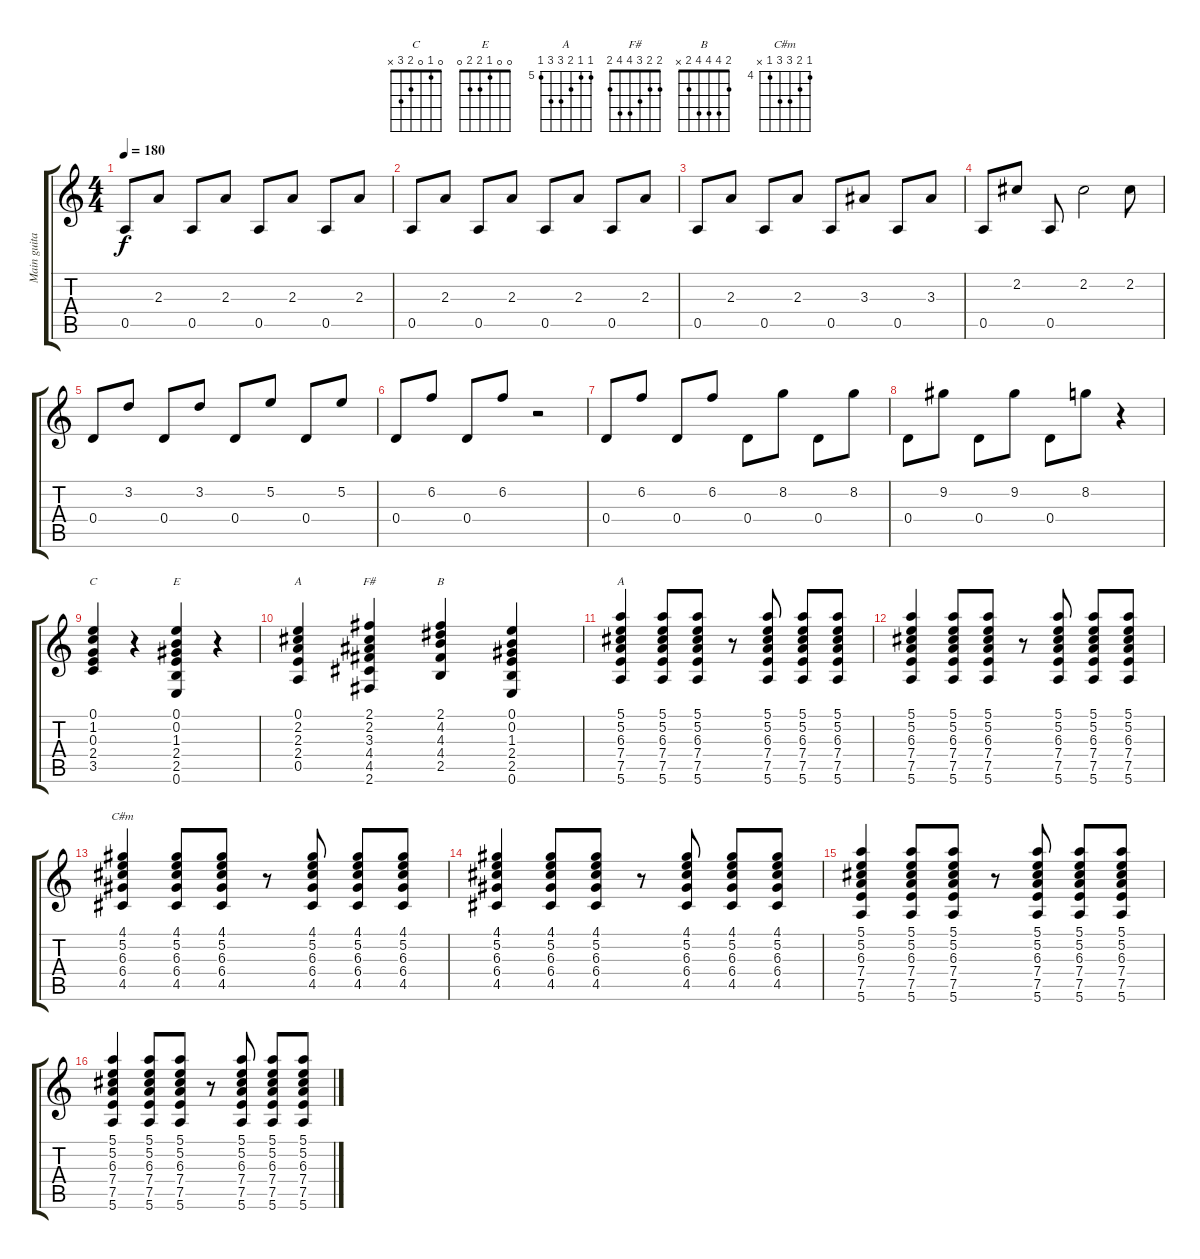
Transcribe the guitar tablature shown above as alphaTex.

\track ("Main guitar" "Main guita") {instrument electricguitarclean}
\staff {score tabs}
\tuning (E4 B3 G3 D3 A2 E2) {hide}
\chord ("C" 0 1 0 2 3 x)
\chord ("E" 0 0 1 2 2 0)
\chord ("A" 0 2 2 2 0 x)
\chord ("F#" 2 2 3 4 4 2)
\chord ("B" 2 4 4 4 2 x)
\chord ("A" 5 5 6 7 7 5) {firstfret 5}
\chord ("C#m" 4 5 6 6 4 x) {firstfret 4}
\ts (4 4)
\tempo 180
\clef g2
\ks c
0.5.8{dy f} 2.3.8 0.5.8 2.3.8 0.5.8 2.3.8 0.5.8 2.3.8 |
0.5.8 2.3.8 0.5.8 2.3.8 0.5.8 2.3.8 0.5.8 2.3.8 |
0.5.8 2.3.8 0.5.8 2.3.8 0.5.8 3.3.8 0.5.8 3.3.8 |
0.5.8 2.2.8 0.5.8 2.2.2 2.2.8 |
0.4.8 3.2.8 0.4.8 3.2.8 0.4.8 5.2.8 0.4.8 5.2.8 |
0.4.8 6.2.8 0.4.8 6.2.8 r.2 |
0.4.8 6.2.8 0.4.8 6.2.8 0.4.8 8.2.8 0.4.8 8.2.8 |
0.4.8 9.2.8 0.4.8 9.2.8 0.4.8 8.2.8 r.4 |
(0.1 1.2 0.3 2.4 3.5).4{ch "C"} r.4 (0.1 0.2 1.3 2.4 2.5 0.6).4{ch "E"} r.4 |
(0.1 2.2 2.3 2.4 0.5).4{ch "A"} (2.1 2.2 3.3 4.4 4.5 2.6).4{ch "F#"} (2.1 4.2 4.3 4.4 2.5).4{ch "B"} (0.1 0.2 1.3 2.4 2.5 0.6).4 |
(5.1 5.2 6.3 7.4 7.5 5.6).4{ch "A"} (5.1 5.2 6.3 7.4 7.5 5.6).8 (5.1 5.2 6.3 7.4 7.5 5.6).8 r.8 (5.1 5.2 6.3 7.4 7.5 5.6).8 (5.1 5.2 6.3 7.4 7.5 5.6).8 (5.1 5.2 6.3 7.4 7.5 5.6).8 |
(5.1 5.2 6.3 7.4 7.5 5.6).4 (5.1 5.2 6.3 7.4 7.5 5.6).8 (5.1 5.2 6.3 7.4 7.5 5.6).8 r.8 (5.1 5.2 6.3 7.4 7.5 5.6).8 (5.1 5.2 6.3 7.4 7.5 5.6).8 (5.1 5.2 6.3 7.4 7.5 5.6).8 |
(4.1 5.2 6.3 6.4 4.5).4{ch "C#m"} (4.1 5.2 6.3 6.4 4.5).8 (4.1 5.2 6.3 6.4 4.5).8 r.8 (4.1 5.2 6.3 6.4 4.5).8 (4.1 5.2 6.3 6.4 4.5).8 (4.1 5.2 6.3 6.4 4.5).8 |
(4.1 5.2 6.3 6.4 4.5).4 (4.1 5.2 6.3 6.4 4.5).8 (4.1 5.2 6.3 6.4 4.5).8 r.8 (4.1 5.2 6.3 6.4 4.5).8 (4.1 5.2 6.3 6.4 4.5).8 (4.1 5.2 6.3 6.4 4.5).8 |
(5.1 5.2 6.3 7.4 7.5 5.6).4 (5.1 5.2 6.3 7.4 7.5 5.6).8 (5.1 5.2 6.3 7.4 7.5 5.6).8 r.8 (5.1 5.2 6.3 7.4 7.5 5.6).8 (5.1 5.2 6.3 7.4 7.5 5.6).8 (5.1 5.2 6.3 7.4 7.5 5.6).8 |
(5.1 5.2 6.3 7.4 7.5 5.6).4 (5.1 5.2 6.3 7.4 7.5 5.6).8 (5.1 5.2 6.3 7.4 7.5 5.6).8 r.8 (5.1 5.2 6.3 7.4 7.5 5.6).8 (5.1 5.2 6.3 7.4 7.5 5.6).8 (5.1 5.2 6.3 7.4 7.5 5.6).8
